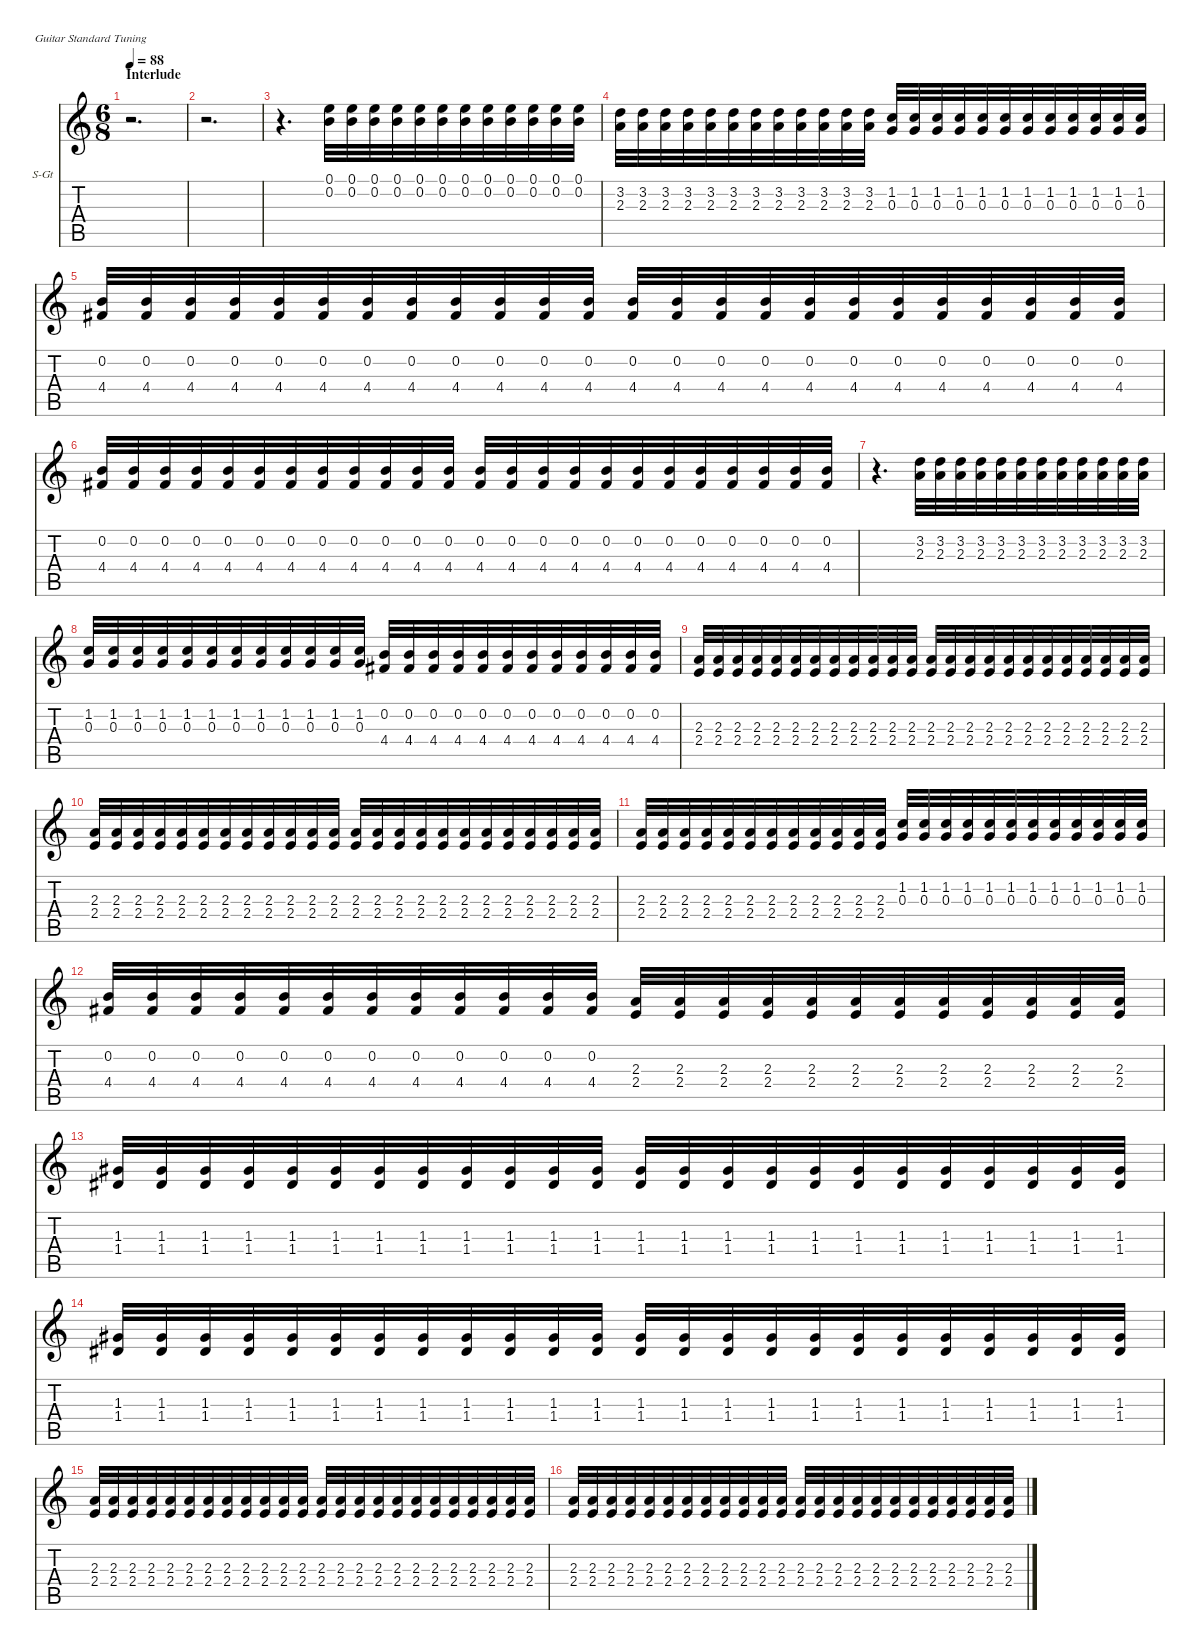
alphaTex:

\hideDynamics
\bracketExtendMode nobrackets
\firstSystemTrackNameOrientation horizontal
\otherSystemsTrackNameOrientation horizontal
\track ("Koto                " "S-Gt") {instrument koto}
\staff {score tabs}
\tuning (E4 B3 G3 D3 A2 E2)
\displaytranspose 12
\ts (6 8)
\section ("" "Interlude")
\tempo 88
\clef g2
\ks c
r.2{d dy p} |
r.2{d} |
r.4{d} (0.1 0.2).32 (0.1 0.2).32 (0.1 0.2).32 (0.1 0.2).32 (0.1 0.2).32 (0.1 0.2).32 (0.1 0.2).32 (0.1 0.2).32 (0.1 0.2).32 (0.1 0.2).32 (0.1 0.2).32 (0.1 0.2).32 |
(3.2 2.3).32 (3.2 2.3).32 (3.2 2.3).32 (3.2 2.3).32 (3.2 2.3).32 (3.2 2.3).32 (3.2 2.3).32 (3.2 2.3).32 (3.2 2.3).32 (3.2 2.3).32 (3.2 2.3).32 (3.2 2.3).32 (1.2 0.3).32 (1.2 0.3).32 (1.2 0.3).32 (1.2 0.3).32 (1.2 0.3).32 (1.2 0.3).32 (1.2 0.3).32 (1.2 0.3).32 (1.2 0.3).32 (1.2 0.3).32 (1.2 0.3).32 (1.2 0.3).32 |
(0.2 4.4{acc #}).32 (0.2 4.4{acc #}).32 (0.2 4.4{acc #}).32 (0.2 4.4{acc #}).32 (0.2 4.4{acc #}).32 (0.2 4.4{acc #}).32 (0.2 4.4{acc #}).32 (0.2 4.4{acc #}).32 (0.2 4.4{acc #}).32 (0.2 4.4{acc #}).32 (0.2 4.4{acc #}).32 (0.2 4.4{acc #}).32 (0.2 4.4{acc #}).32 (0.2 4.4{acc #}).32 (0.2 4.4{acc #}).32 (0.2 4.4{acc #}).32 (0.2 4.4{acc #}).32 (0.2 4.4{acc #}).32 (0.2 4.4{acc #}).32 (0.2 4.4{acc #}).32 (0.2 4.4{acc #}).32 (0.2 4.4{acc #}).32 (0.2 4.4{acc #}).32 (0.2 4.4{acc #}).32 |
(0.2 4.4{acc #}).32 (0.2 4.4{acc #}).32 (0.2 4.4{acc #}).32 (0.2 4.4{acc #}).32 (0.2 4.4{acc #}).32 (0.2 4.4{acc #}).32 (0.2 4.4{acc #}).32 (0.2 4.4{acc #}).32 (0.2 4.4{acc #}).32 (0.2 4.4{acc #}).32 (0.2 4.4{acc #}).32 (0.2 4.4{acc #}).32 (0.2 4.4{acc #}).32 (0.2 4.4{acc #}).32 (0.2 4.4{acc #}).32 (0.2 4.4{acc #}).32 (0.2 4.4{acc #}).32 (0.2 4.4{acc #}).32 (0.2 4.4{acc #}).32 (0.2 4.4{acc #}).32 (0.2 4.4{acc #}).32 (0.2 4.4{acc #}).32 (0.2 4.4{acc #}).32 (0.2 4.4{acc #}).32 |
r.4{d} (3.2 2.3).32 (3.2 2.3).32 (3.2 2.3).32 (3.2 2.3).32 (3.2 2.3).32 (3.2 2.3).32 (3.2 2.3).32 (3.2 2.3).32 (3.2 2.3).32 (3.2 2.3).32 (3.2 2.3).32 (3.2 2.3).32 |
(1.2 0.3).32 (1.2 0.3).32 (1.2 0.3).32 (1.2 0.3).32 (1.2 0.3).32 (1.2 0.3).32 (1.2 0.3).32 (1.2 0.3).32 (1.2 0.3).32 (1.2 0.3).32 (1.2 0.3).32 (1.2 0.3).32 (0.2 4.4{acc #}).32 (0.2 4.4{acc #}).32 (0.2 4.4{acc #}).32 (0.2 4.4{acc #}).32 (0.2 4.4{acc #}).32 (0.2 4.4{acc #}).32 (0.2 4.4{acc #}).32 (0.2 4.4{acc #}).32 (0.2 4.4{acc #}).32 (0.2 4.4{acc #}).32 (0.2 4.4{acc #}).32 (0.2 4.4{acc #}).32 |
(2.3 2.4).32 (2.3 2.4).32 (2.3 2.4).32 (2.3 2.4).32 (2.3 2.4).32 (2.3 2.4).32 (2.3 2.4).32 (2.3 2.4).32 (2.3 2.4).32 (2.3 2.4).32 (2.3 2.4).32 (2.3 2.4).32 (2.3 2.4).32 (2.3 2.4).32 (2.3 2.4).32 (2.3 2.4).32 (2.3 2.4).32 (2.3 2.4).32 (2.3 2.4).32 (2.3 2.4).32 (2.3 2.4).32 (2.3 2.4).32 (2.3 2.4).32 (2.3 2.4).32 |
(2.3 2.4).32 (2.3 2.4).32 (2.3 2.4).32 (2.3 2.4).32 (2.3 2.4).32 (2.3 2.4).32 (2.3 2.4).32 (2.3 2.4).32 (2.3 2.4).32 (2.3 2.4).32 (2.3 2.4).32 (2.3 2.4).32 (2.3 2.4).32 (2.3 2.4).32 (2.3 2.4).32 (2.3 2.4).32 (2.3 2.4).32 (2.3 2.4).32 (2.3 2.4).32 (2.3 2.4).32 (2.3 2.4).32 (2.3 2.4).32 (2.3 2.4).32 (2.3 2.4).32 |
(2.3 2.4).32 (2.3 2.4).32 (2.3 2.4).32 (2.3 2.4).32 (2.3 2.4).32 (2.3 2.4).32 (2.3 2.4).32 (2.3 2.4).32 (2.3 2.4).32 (2.3 2.4).32 (2.3 2.4).32 (2.3 2.4).32 (1.2 0.3).32 (1.2 0.3).32 (1.2 0.3).32 (1.2 0.3).32 (1.2 0.3).32 (1.2 0.3).32 (1.2 0.3).32 (1.2 0.3).32 (1.2 0.3).32 (1.2 0.3).32 (1.2 0.3).32 (1.2 0.3).32 |
(0.2 4.4{acc #}).32 (0.2 4.4{acc #}).32 (0.2 4.4{acc #}).32 (0.2 4.4{acc #}).32 (0.2 4.4{acc #}).32 (0.2 4.4{acc #}).32 (0.2 4.4{acc #}).32 (0.2 4.4{acc #}).32 (0.2 4.4{acc #}).32 (0.2 4.4{acc #}).32 (0.2 4.4{acc #}).32 (0.2 4.4{acc #}).32 (2.3 2.4).32 (2.3 2.4).32 (2.3 2.4).32 (2.3 2.4).32 (2.3 2.4).32 (2.3 2.4).32 (2.3 2.4).32 (2.3 2.4).32 (2.3 2.4).32 (2.3 2.4).32 (2.3 2.4).32 (2.3 2.4).32 |
(1.3{acc #} 1.4{acc #}).32 (1.3{acc #} 1.4{acc #}).32 (1.3{acc #} 1.4{acc #}).32 (1.3{acc #} 1.4{acc #}).32 (1.3{acc #} 1.4{acc #}).32 (1.3{acc #} 1.4{acc #}).32 (1.3{acc #} 1.4{acc #}).32 (1.3{acc #} 1.4{acc #}).32 (1.3{acc #} 1.4{acc #}).32 (1.3{acc #} 1.4{acc #}).32 (1.3{acc #} 1.4{acc #}).32 (1.3{acc #} 1.4{acc #}).32 (1.3{acc #} 1.4{acc #}).32 (1.3{acc #} 1.4{acc #}).32 (1.3{acc #} 1.4{acc #}).32 (1.3{acc #} 1.4{acc #}).32 (1.3{acc #} 1.4{acc #}).32 (1.3{acc #} 1.4{acc #}).32 (1.3{acc #} 1.4{acc #}).32 (1.3{acc #} 1.4{acc #}).32 (1.3{acc #} 1.4{acc #}).32 (1.3{acc #} 1.4{acc #}).32 (1.3{acc #} 1.4{acc #}).32 (1.3{acc #} 1.4{acc #}).32 |
(1.3{acc #} 1.4{acc #}).32 (1.3{acc #} 1.4{acc #}).32 (1.3{acc #} 1.4{acc #}).32 (1.3{acc #} 1.4{acc #}).32 (1.3{acc #} 1.4{acc #}).32 (1.3{acc #} 1.4{acc #}).32 (1.3{acc #} 1.4{acc #}).32 (1.3{acc #} 1.4{acc #}).32 (1.3{acc #} 1.4{acc #}).32 (1.3{acc #} 1.4{acc #}).32 (1.3{acc #} 1.4{acc #}).32 (1.3{acc #} 1.4{acc #}).32 (1.3{acc #} 1.4{acc #}).32 (1.3{acc #} 1.4{acc #}).32 (1.3{acc #} 1.4{acc #}).32 (1.3{acc #} 1.4{acc #}).32 (1.3{acc #} 1.4{acc #}).32 (1.3{acc #} 1.4{acc #}).32 (1.3{acc #} 1.4{acc #}).32 (1.3{acc #} 1.4{acc #}).32 (1.3{acc #} 1.4{acc #}).32 (1.3{acc #} 1.4{acc #}).32 (1.3{acc #} 1.4{acc #}).32 (1.3{acc #} 1.4{acc #}).32 |
(2.3 2.4).32 (2.3 2.4).32 (2.3 2.4).32 (2.3 2.4).32 (2.3 2.4).32 (2.3 2.4).32 (2.3 2.4).32 (2.3 2.4).32 (2.3 2.4).32 (2.3 2.4).32 (2.3 2.4).32 (2.3 2.4).32 (2.3 2.4).32 (2.3 2.4).32 (2.3 2.4).32 (2.3 2.4).32 (2.3 2.4).32 (2.3 2.4).32 (2.3 2.4).32 (2.3 2.4).32 (2.3 2.4).32 (2.3 2.4).32 (2.3 2.4).32 (2.3 2.4).32 |
(2.3 2.4).32 (2.3 2.4).32 (2.3 2.4).32 (2.3 2.4).32 (2.3 2.4).32 (2.3 2.4).32 (2.3 2.4).32 (2.3 2.4).32 (2.3 2.4).32 (2.3 2.4).32 (2.3 2.4).32 (2.3 2.4).32 (2.3 2.4).32 (2.3 2.4).32 (2.3 2.4).32 (2.3 2.4).32 (2.3 2.4).32 (2.3 2.4).32 (2.3 2.4).32 (2.3 2.4).32 (2.3 2.4).32 (2.3 2.4).32 (2.3 2.4).32 (2.3 2.4).32
